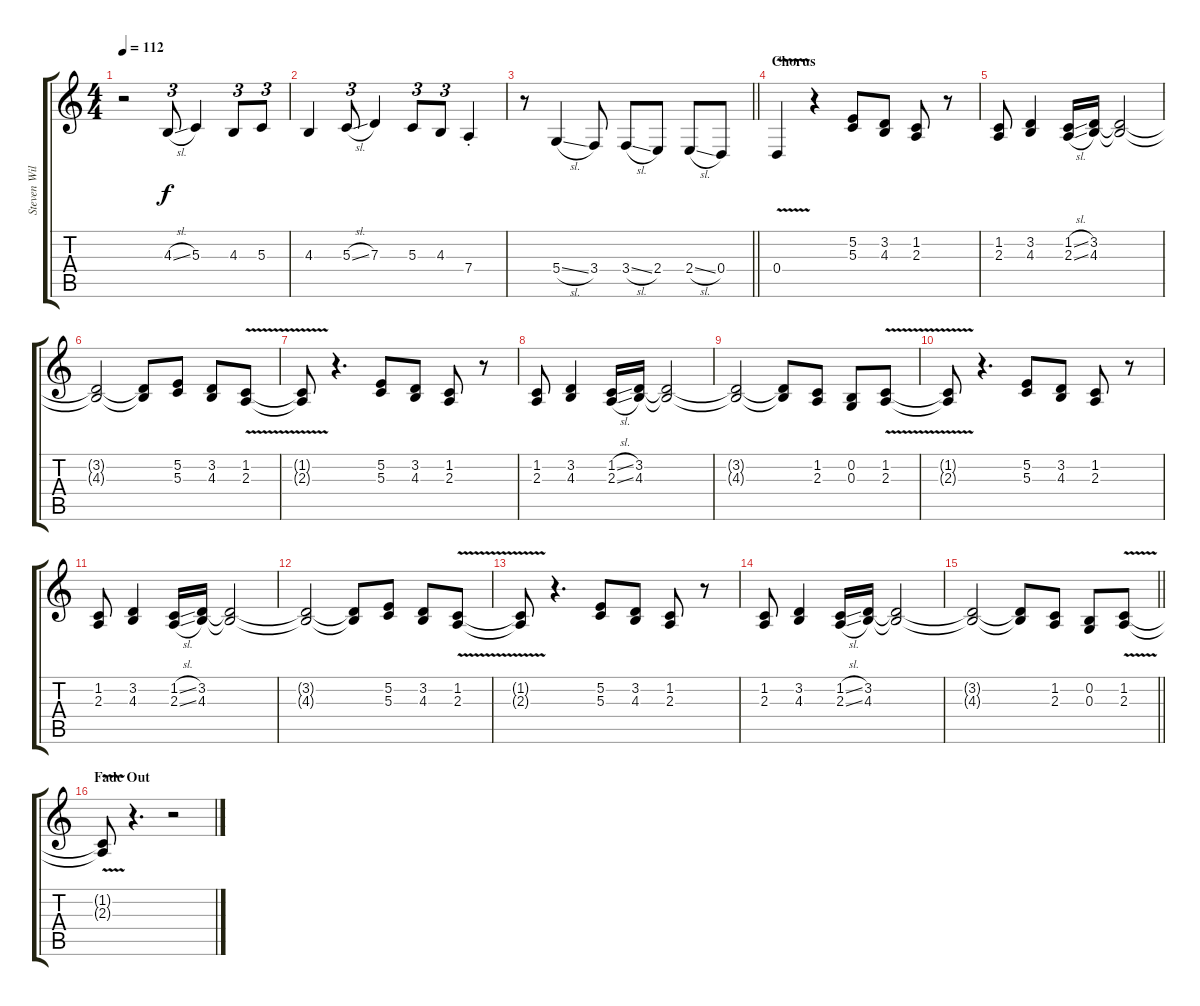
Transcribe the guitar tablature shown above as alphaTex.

\track ("Steven Wilson - Vocals" "Steven Wil") {instrument flute}
\staff {score tabs}
\tuning (E4 B3 G3 D3 A2 E2) {hide}
\ts (4 4)
\tempo 112
\clef g2
\ks c
r.2{dy f} 4.3{sl}.8{tu (3 2)} 5.3.4 4.3.8{tu (3 2)} 5.3.8{tu (3 2)} |
4.3.4 5.3{sl}.8{tu (3 2)} 7.3.4 5.3.8{tu (3 2)} 4.3.8{tu (3 2)} 7.4{st}.4 |
\barLineRight lightlight
r.8 5.4{sl}.4 3.4.8 3.4{sl}.8 2.4.8 2.4{sl}.8 0.4.8 |
\section ("" "Chorus")
0.4{v}.4 r.4 (5.2 5.3).8 (3.2 4.3).8 (1.2 2.3).8 r.8 |
(1.2 2.3).8 (3.2 4.3).4 (1.2{sl} 2.3{sl}).16 (3.2 4.3).16 (3.2{t} 4.3{t}).2 |
(3.2{t} 4.3{t}).2 (3.2{t} 4.3{t}).8 (5.2 5.3).8 (3.2 4.3).8 (1.2 2.3{v}).8 |
(1.2{t} 2.3{t}).8 r.4{d} (5.2 5.3).8 (3.2 4.3).8 (1.2 2.3).8 r.8 |
(1.2 2.3).8 (3.2 4.3).4 (1.2{sl} 2.3{sl}).16 (3.2 4.3).16 (3.2{t} 4.3{t}).2 |
(3.2{t} 4.3{t}).2 (3.2{t} 4.3{t}).8 (1.2 2.3).8 (0.2 0.3).8 (1.2 2.3{v}).8 |
(1.2{t} 2.3{t}).8 r.4{d} (5.2 5.3).8 (3.2 4.3).8 (1.2 2.3).8 r.8 |
(1.2 2.3).8 (3.2 4.3).4 (1.2{sl} 2.3{sl}).16 (3.2 4.3).16 (3.2{t} 4.3{t}).2 |
(3.2{t} 4.3{t}).2 (3.2{t} 4.3{t}).8 (5.2 5.3).8 (3.2 4.3).8 (1.2 2.3{v}).8 |
(1.2{t} 2.3{t}).8 r.4{d} (5.2 5.3).8 (3.2 4.3).8 (1.2 2.3).8 r.8 |
(1.2 2.3).8 (3.2 4.3).4 (1.2{sl} 2.3{sl}).16 (3.2 4.3).16 (3.2{t} 4.3{t}).2 |
\barLineRight lightlight
(3.2{t} 4.3{t}).2 (3.2{t} 4.3{t}).8 (1.2 2.3).8 (0.2 0.3).8 (1.2 2.3{v}).8 |
\section ("" "Fade Out")
(1.2{t} 2.3{t}).8 r.4{d} r.2
